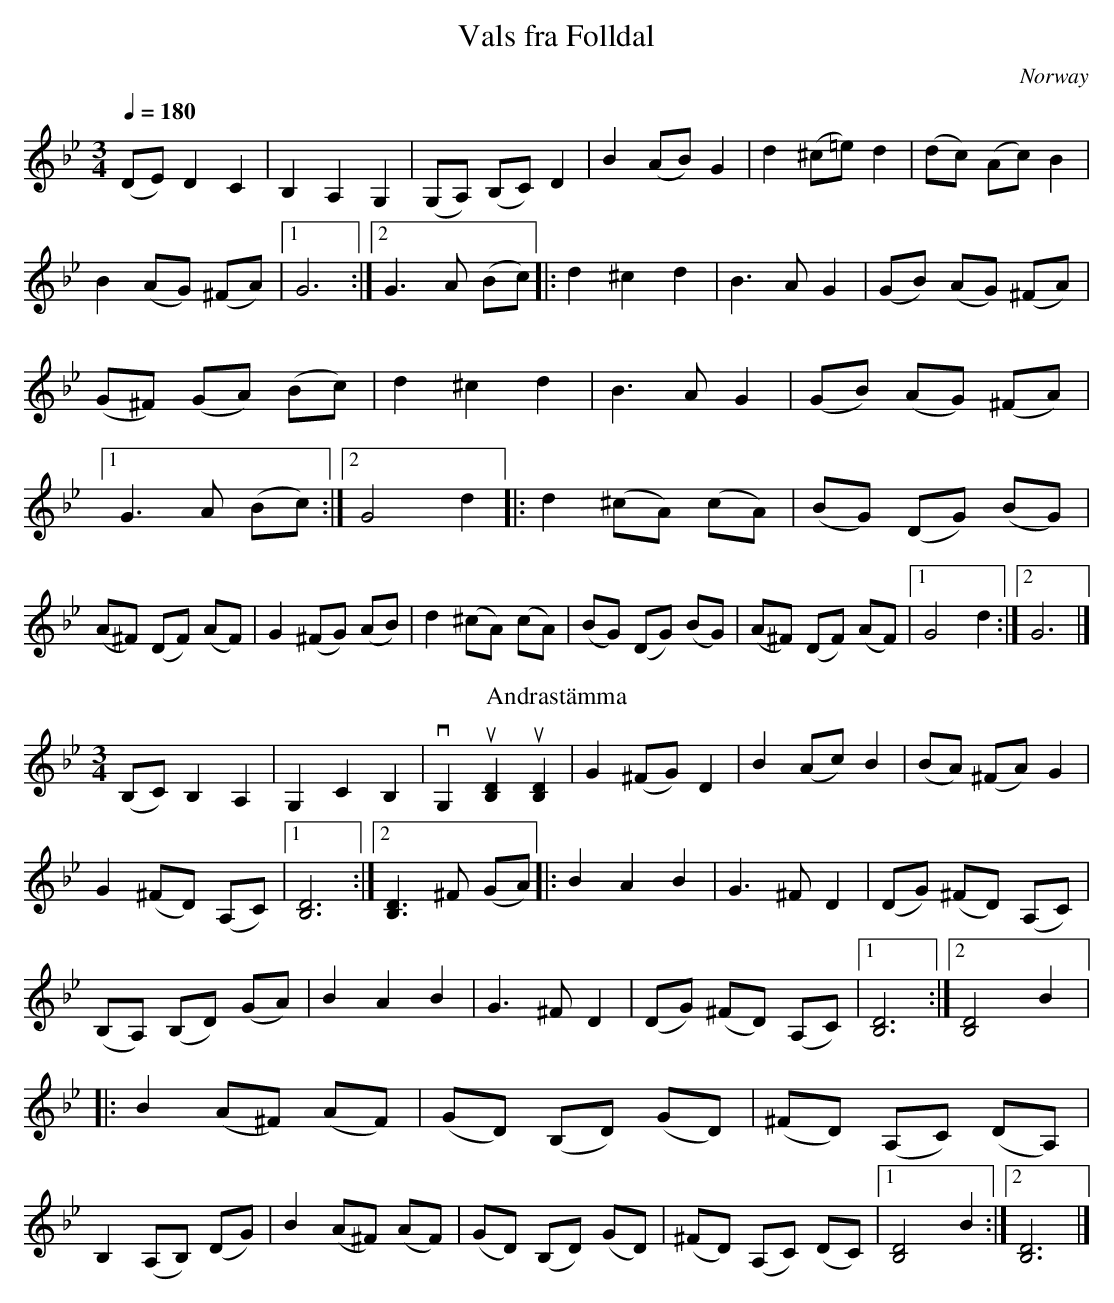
X:1
T:Vals fra Folldal
O:Norway
M:3/4
L:1/8
Q:1/4=180
K:Gm
(DE) D2 C2|B,2 A,2 G,2|(G,A,) (B,C) D2|B2 (AB) G2|\
d2 (^c=e) d2|(dc) (Ac) B2|B2 (AG) (^FA)|[1 G6:|[2 G3 A (Bc)|:\
d2 ^c2 d2|B3 A G2|(GB) (AG) (^FA)|(G^F) (GA) (Bc)|\
d2 ^c2 d2|B3 A G2|(GB) (AG) (^FA)|[1G3 A (Bc):|[2G4 d2|:\
d2 (^cA) (cA)|(BG) (DG) (BG)|(A^F) (DF) (AF)|G2 (^FG) (AB)|\
d2 (^cA) (cA)|(BG) (DG) (BG)|(A^F) (DF) (AF)|[1G4 d2:|[2G6|]
T:Andrastämma
(B,C)B,2 A,2|G,2 C2 B,2|vG,2 u[B,2D2] u[B,2D2]|G2 (^FG) D2|\
B2 (Ac) B2|(BA) (^FA) G2|G2 (^FD) (A,C)|[1[B,6D6]:|[2[B,3D3]^F (GA)|:\
B2 A2 B2|G3 ^F D2|(DG) (^FD) (A,C)|(B,A,) (B,D) (GA)|\
B2 A2 B2|G3 ^F D2|(DG) (^FD) (A,C)|[1[B,6D6]:|[2[B,4D4] B2|:\
B2 (A^F) (AF)|(GD) (B,D) (GD)|(^FD) (A,C) (DA,)|B,2 (A,B,) (DG)|\
B2 (A^F) (AF)|(GD) (B,D) (GD)|(^FD) (A,C) (DC)|[1[B,4D4] B2:|[2[B,6D6]|]
